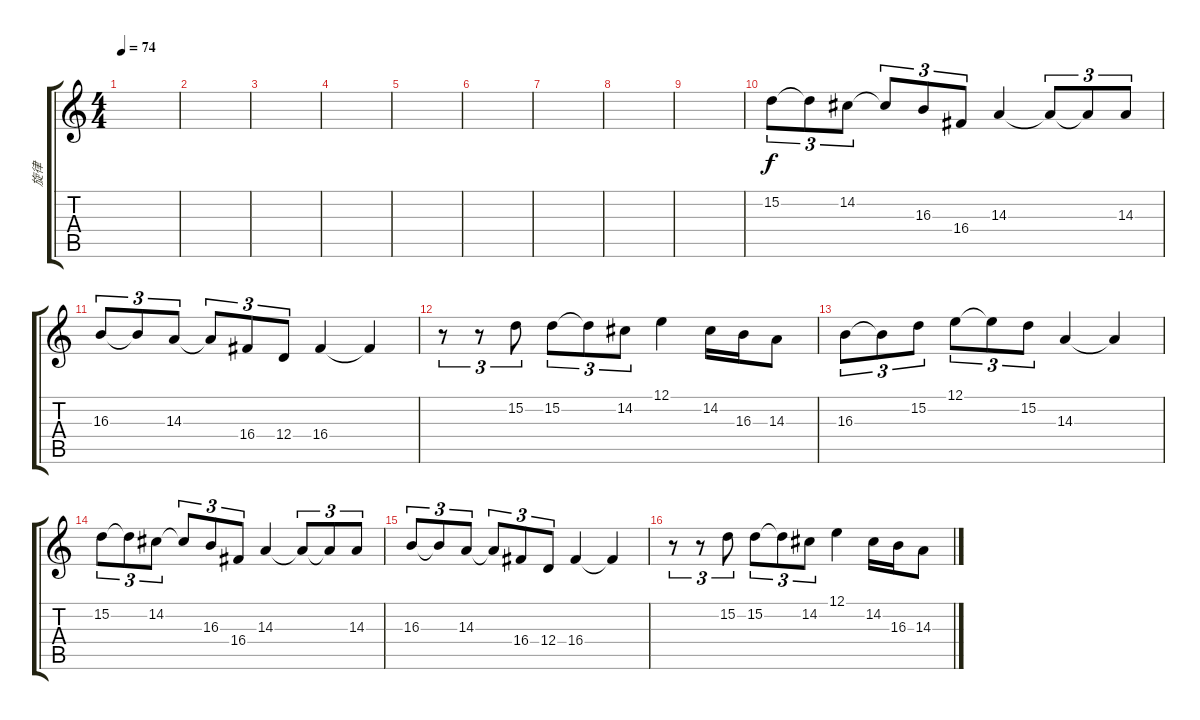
\track ("旋律" "旋律") {instrument frenchhorn}
\staff {score tabs}
\tuning (E4 B3 G3 D3 A2 E2) {hide}
\ts (4 4)
\tempo 74
\clef g2
\ks c
|
|
|
|
|
|
|
|
|
15.2.8{tu (3 2)} 15.2{t}.8{tu (3 2)} 14.2.8{tu (3 2)} 14.2{t}.8{tu (3 2)} 16.3.8{tu (3 2)} 16.4.8{tu (3 2)} 14.3.4{txt ""} 14.3{t}.8{tu (3 2)} 14.3{t}.8{tu (3 2)} 14.3.8{tu (3 2)} |
16.3.8{tu (3 2)} 16.3{t}.8{tu (3 2)} 14.3.8{tu (3 2)} 14.3{t}.8{tu (3 2)} 16.4.8{tu (3 2)} 12.4.8{tu (3 2)} 16.4.4 16.4{t}.4 |
r.8{tu (3 2)} r.8{tu (3 2)} 15.2.8{tu (3 2)} 15.2.8{tu (3 2)} 15.2{t}.8{tu (3 2)} 14.2.8{tu (3 2)} 12.1.4 14.2.16 16.3.16 14.3.8 |
16.3.8{tu (3 2)} 16.3{t}.8{tu (3 2)} 15.2.8{tu (3 2)} 12.1.8{tu (3 2)} 12.1{t}.8{tu (3 2)} 15.2.8{tu (3 2)} 14.3.4 14.3{t}.4 |
15.2.8{tu (3 2)} 15.2{t}.8{tu (3 2)} 14.2.8{tu (3 2)} 14.2{t}.8{tu (3 2)} 16.3.8{tu (3 2)} 16.4.8{tu (3 2)} 14.3.4 14.3{t}.8{tu (3 2)} 14.3{t}.8{tu (3 2)} 14.3.8{tu (3 2)} |
16.3.8{tu (3 2)} 16.3{t}.8{tu (3 2)} 14.3.8{tu (3 2)} 14.3{t}.8{tu (3 2)} 16.4.8{tu (3 2)} 12.4.8{tu (3 2)} 16.4.4 16.4{t}.4 |
r.8{tu (3 2)} r.8{tu (3 2)} 15.2.8{tu (3 2)} 15.2.8{tu (3 2)} 15.2{t}.8{tu (3 2)} 14.2.8{tu (3 2)} 12.1.4 14.2.16 16.3.16 14.3.8
